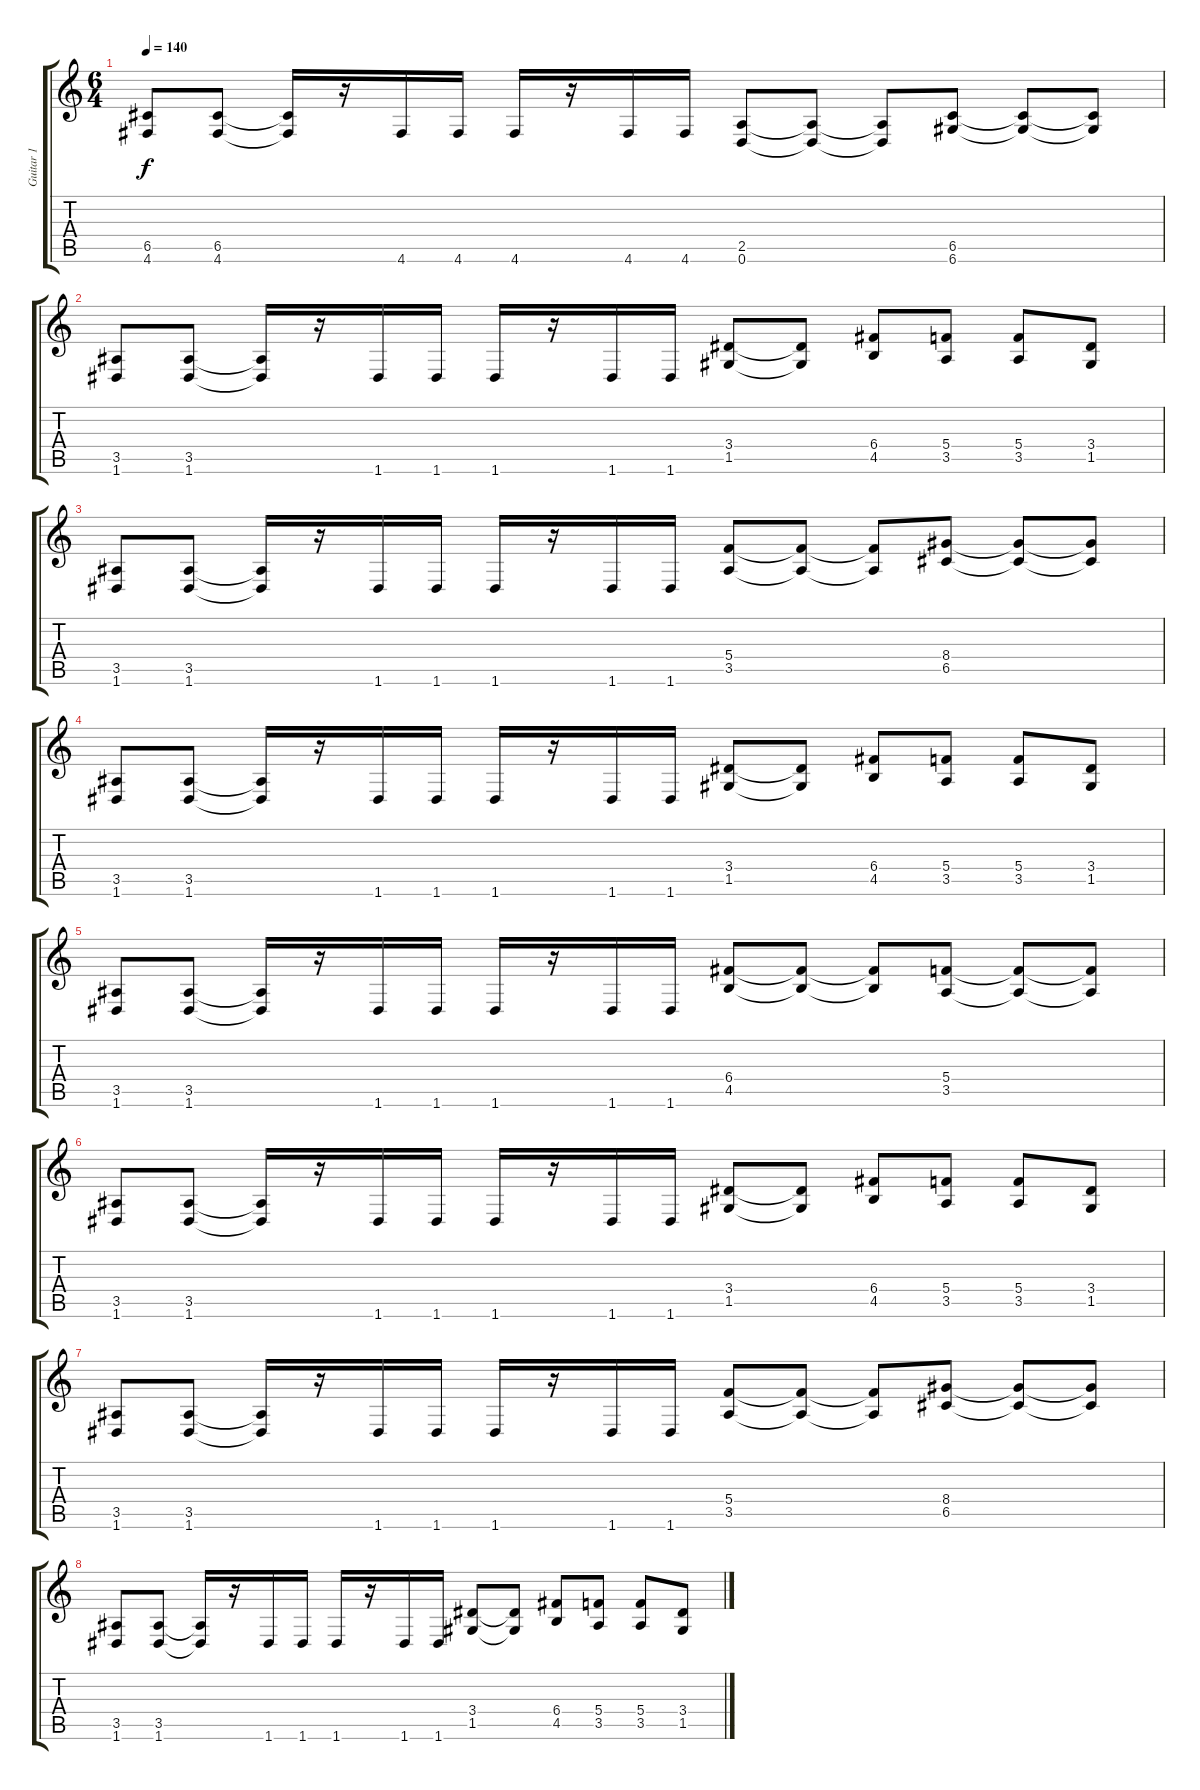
\track ("Guitar 1" "Guitar 1") {instrument distortionguitar}
\staff {score tabs}
\tuning (D4 A3 F3 C3 G2 D2) {hide}
\ts (6 4)
\tempo 140
\clef g2
\ks c
(6.5 4.6).8{dy f} (6.5 4.6).8 (6.5{t} 4.6{t}).16 r.16 4.6.16 4.6.16 4.6.16 r.16 4.6.16 4.6.16 (2.5 0.6).8 (2.5{t} 0.6{t}).8 (2.5{t} 0.6{t}).8 (6.5 6.6).8 (6.5{t} 6.6{t}).8 (6.5{t} 6.6{t}).8 |
(3.5 1.6).8 (3.5 1.6).8 (3.5{t} 1.6{t}).16 r.16 1.6.16 1.6.16 1.6.16 r.16 1.6.16 1.6.16 (3.4 1.5).8 (3.4{t} 1.5{t}).8 (6.4 4.5).8 (5.4 3.5).8 (5.4 3.5).8 (3.4 1.5).8 |
(3.5 1.6).8 (3.5 1.6).8 (3.5{t} 1.6{t}).16 r.16 1.6.16 1.6.16 1.6.16 r.16 1.6.16 1.6.16 (5.4 3.5).8 (5.4{t} 3.5{t}).8 (5.4{t} 3.5{t}).8 (8.4 6.5).8 (8.4{t} 6.5{t}).8 (8.4{t} 6.5{t}).8 |
(3.5 1.6).8 (3.5 1.6).8 (3.5{t} 1.6{t}).16 r.16 1.6.16 1.6.16 1.6.16 r.16 1.6.16 1.6.16 (3.4 1.5).8 (3.4{t} 1.5{t}).8 (6.4 4.5).8 (5.4 3.5).8 (5.4 3.5).8 (3.4 1.5).8 |
(3.5 1.6).8 (3.5 1.6).8 (3.5{t} 1.6{t}).16 r.16 1.6.16 1.6.16 1.6.16 r.16 1.6.16 1.6.16 (6.4 4.5).8 (6.4{t} 4.5{t}).8 (6.4{t} 4.5{t}).8 (5.4 3.5).8 (5.4{t} 3.5{t}).8 (5.4{t} 3.5{t}).8 |
(3.5 1.6).8 (3.5 1.6).8 (3.5{t} 1.6{t}).16 r.16 1.6.16 1.6.16 1.6.16 r.16 1.6.16 1.6.16 (3.4 1.5).8 (3.4{t} 1.5{t}).8 (6.4 4.5).8 (5.4 3.5).8 (5.4 3.5).8 (3.4 1.5).8 |
(3.5 1.6).8 (3.5 1.6).8 (3.5{t} 1.6{t}).16 r.16 1.6.16 1.6.16 1.6.16 r.16 1.6.16 1.6.16 (5.4 3.5).8 (5.4{t} 3.5{t}).8 (5.4{t} 3.5{t}).8 (8.4 6.5).8 (8.4{t} 6.5{t}).8 (8.4{t} 6.5{t}).8 |
(3.5 1.6).8 (3.5 1.6).8 (3.5{t} 1.6{t}).16 r.16 1.6.16 1.6.16 1.6.16 r.16 1.6.16 1.6.16 (3.4 1.5).8 (3.4{t} 1.5{t}).8 (6.4 4.5).8 (5.4 3.5).8 (5.4 3.5).8 (3.4 1.5).8
